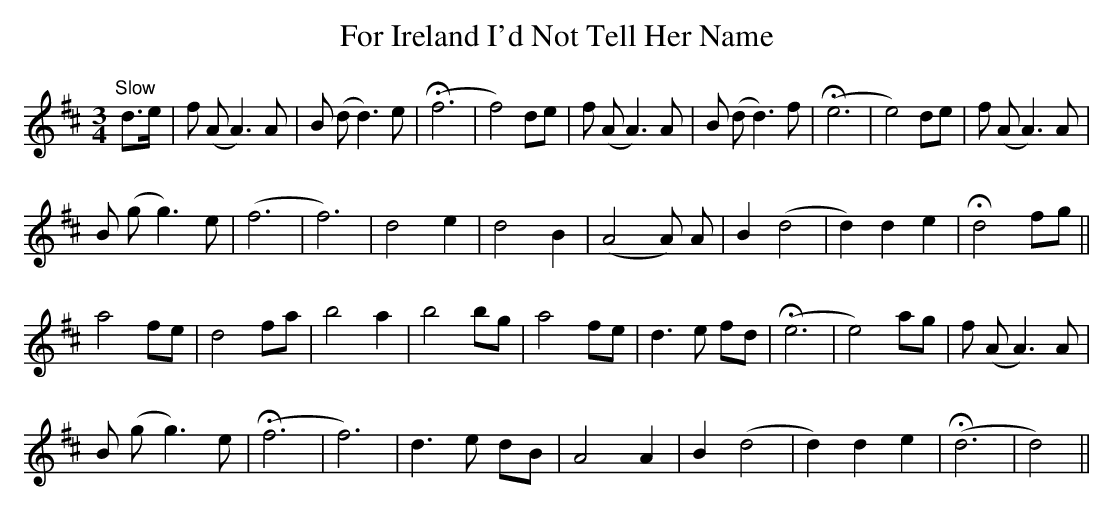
X:1
U: ~ = !turn!
T:For Ireland I'd Not Tell Her Name
L:1/8
M:3/4
K:D
"Slow"d>e | f (AA3) A | B (dd3) e | (Hf6 | f4) de | f (AA3) A | B (dd3) f | (He6 | e4) de | f (AA3) A |
B (gg3) e | (f6 | f6) | d4 e2 | d4 B2 | (A4A) A | B2 (d4 | d2) d2 e2 | Hd4 fg ||
a4 fe | d4 fa | b4 a2 | b4 bg | a4 fe | d3 e fd | (He6 | e4) ag | f (AA3) A |
B (gg3) e | (Hf6 | f6) | d3 e dB | A4 A2 | B2 (d4 | d2) d2 e2 | (Hd6 | d4) ||
